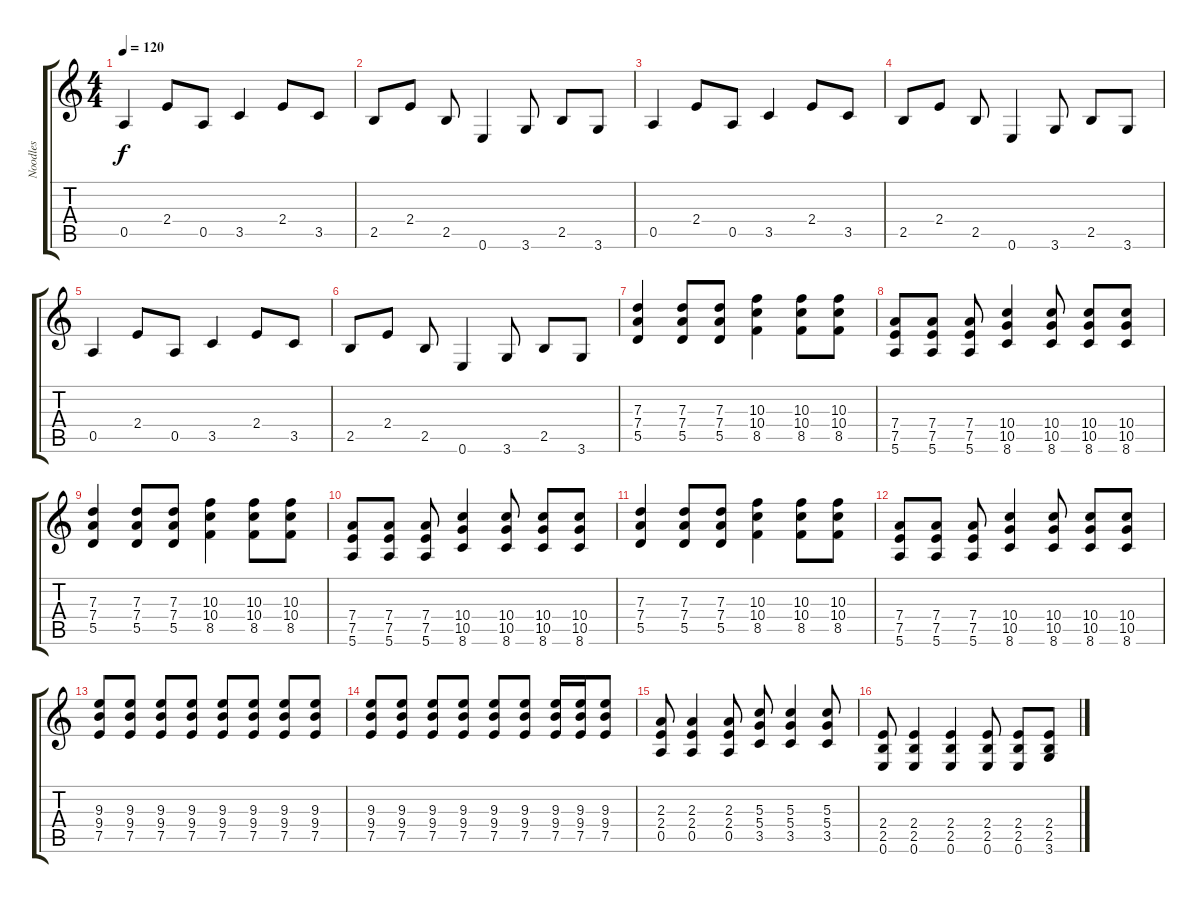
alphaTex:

\track ("Noodles" "Noodles") {instrument distortionguitar}
\staff {score tabs}
\tuning (E4 B3 G3 D3 A2 E2) {hide}
\ts (4 4)
\tempo 120
\clef g2
\ks c
0.5.4{dy f} 2.4.8 0.5.8 3.5.4 2.4.8 3.5.8 |
2.5.8 2.4.8 2.5.8 0.6.4 3.6.8 2.5.8 3.6.8 |
0.5.4 2.4.8 0.5.8 3.5.4 2.4.8 3.5.8 |
2.5.8 2.4.8 2.5.8 0.6.4 3.6.8 2.5.8 3.6.8 |
0.5.4 2.4.8 0.5.8 3.5.4 2.4.8 3.5.8 |
2.5.8 2.4.8 2.5.8 0.6.4 3.6.8 2.5.8 3.6.8 |
(7.3 7.4 5.5).4 (7.3 7.4 5.5).8 (7.3 7.4 5.5).8 (10.3 10.4 8.5).4 (10.3 10.4 8.5).8 (10.3 10.4 8.5).8 |
(7.4 7.5 5.6).8 (7.4 7.5 5.6).8 (7.4 7.5 5.6).8 (10.4 10.5 8.6).4 (10.4 10.5 8.6).8 (10.4 10.5 8.6).8 (10.4 10.5 8.6).8 |
(7.3 7.4 5.5).4 (7.3 7.4 5.5).8 (7.3 7.4 5.5).8 (10.3 10.4 8.5).4 (10.3 10.4 8.5).8 (10.3 10.4 8.5).8 |
(7.4 7.5 5.6).8 (7.4 7.5 5.6).8 (7.4 7.5 5.6).8 (10.4 10.5 8.6).4 (10.4 10.5 8.6).8 (10.4 10.5 8.6).8 (10.4 10.5 8.6).8 |
(7.3 7.4 5.5).4 (7.3 7.4 5.5).8 (7.3 7.4 5.5).8 (10.3 10.4 8.5).4 (10.3 10.4 8.5).8 (10.3 10.4 8.5).8 |
(7.4 7.5 5.6).8 (7.4 7.5 5.6).8 (7.4 7.5 5.6).8 (10.4 10.5 8.6).4 (10.4 10.5 8.6).8 (10.4 10.5 8.6).8 (10.4 10.5 8.6).8 |
(9.3 9.4 7.5).8 (9.3 9.4 7.5).8 (9.3 9.4 7.5).8 (9.3 9.4 7.5).8 (9.3 9.4 7.5).8 (9.3 9.4 7.5).8 (9.3 9.4 7.5).8 (9.3 9.4 7.5).8 |
(9.3 9.4 7.5).8 (9.3 9.4 7.5).8 (9.3 9.4 7.5).8 (9.3 9.4 7.5).8 (9.3 9.4 7.5).8 (9.3 9.4 7.5).8 (9.3 9.4 7.5).16 (9.3 9.4 7.5).16 (9.3 9.4 7.5).8 |
(2.3 2.4 0.5).8 (2.3 2.4 0.5).4 (2.3 2.4 0.5).8 (5.3 5.4 3.5).8 (5.3 5.4 3.5).4 (5.3 5.4 3.5).8 |
(2.4 2.5 0.6).8 (2.4 2.5 0.6).4 (2.4 2.5 0.6).4 (2.4 2.5 0.6).8 (2.4 2.5 0.6).8 (2.4 2.5 3.6).8
